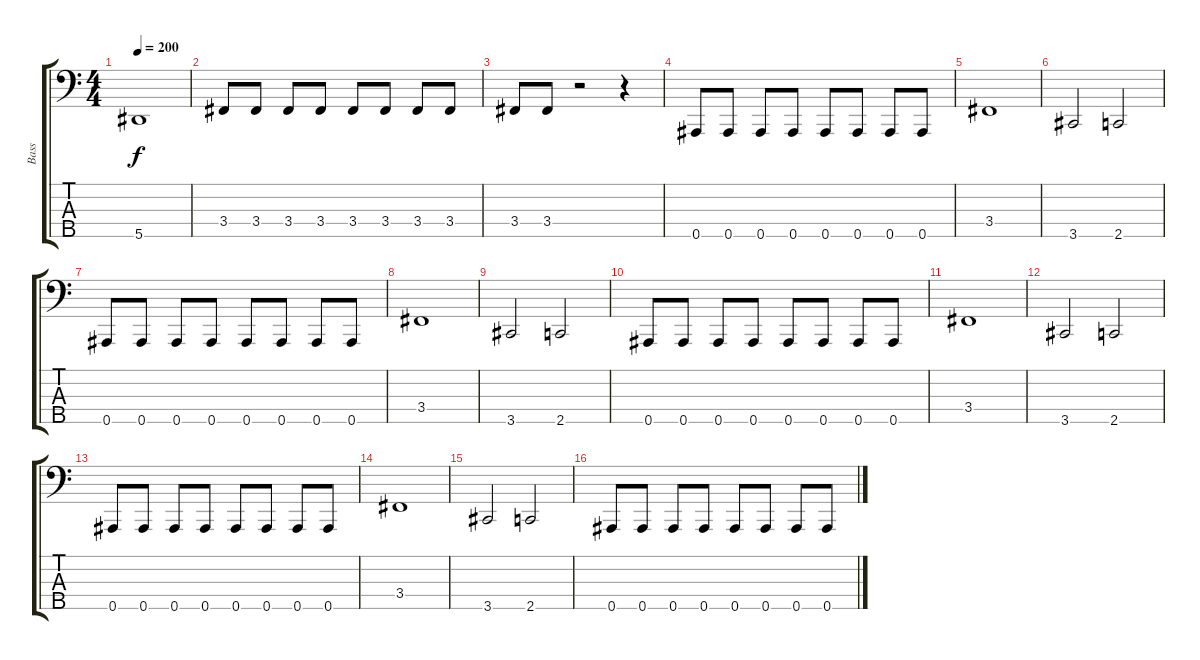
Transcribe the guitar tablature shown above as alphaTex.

\track ("Bass" "Bass") {instrument electricbasspick}
\staff {score tabs}
\tuning (Gb2 Db2 Ab1 Eb1 Bb0) {hide}
\ts (4 4)
\tempo 200
\clef f4
\ks c
5.5.1{dy f} |
3.4.8 3.4.8 3.4.8 3.4.8 3.4.8 3.4.8 3.4.8 3.4.8 |
3.4.8 3.4.8 r.2 r.4 |
0.5.8 0.5.8 0.5.8 0.5.8 0.5.8 0.5.8 0.5.8 0.5.8 |
3.4.1 |
3.5.2 2.5.2 |
0.5.8 0.5.8 0.5.8 0.5.8 0.5.8 0.5.8 0.5.8 0.5.8 |
3.4.1 |
3.5.2 2.5.2 |
0.5.8 0.5.8 0.5.8 0.5.8 0.5.8 0.5.8 0.5.8 0.5.8 |
3.4.1 |
3.5.2 2.5.2 |
0.5.8 0.5.8 0.5.8 0.5.8 0.5.8 0.5.8 0.5.8 0.5.8 |
3.4.1 |
3.5.2 2.5.2 |
0.5.8 0.5.8 0.5.8 0.5.8 0.5.8 0.5.8 0.5.8 0.5.8
